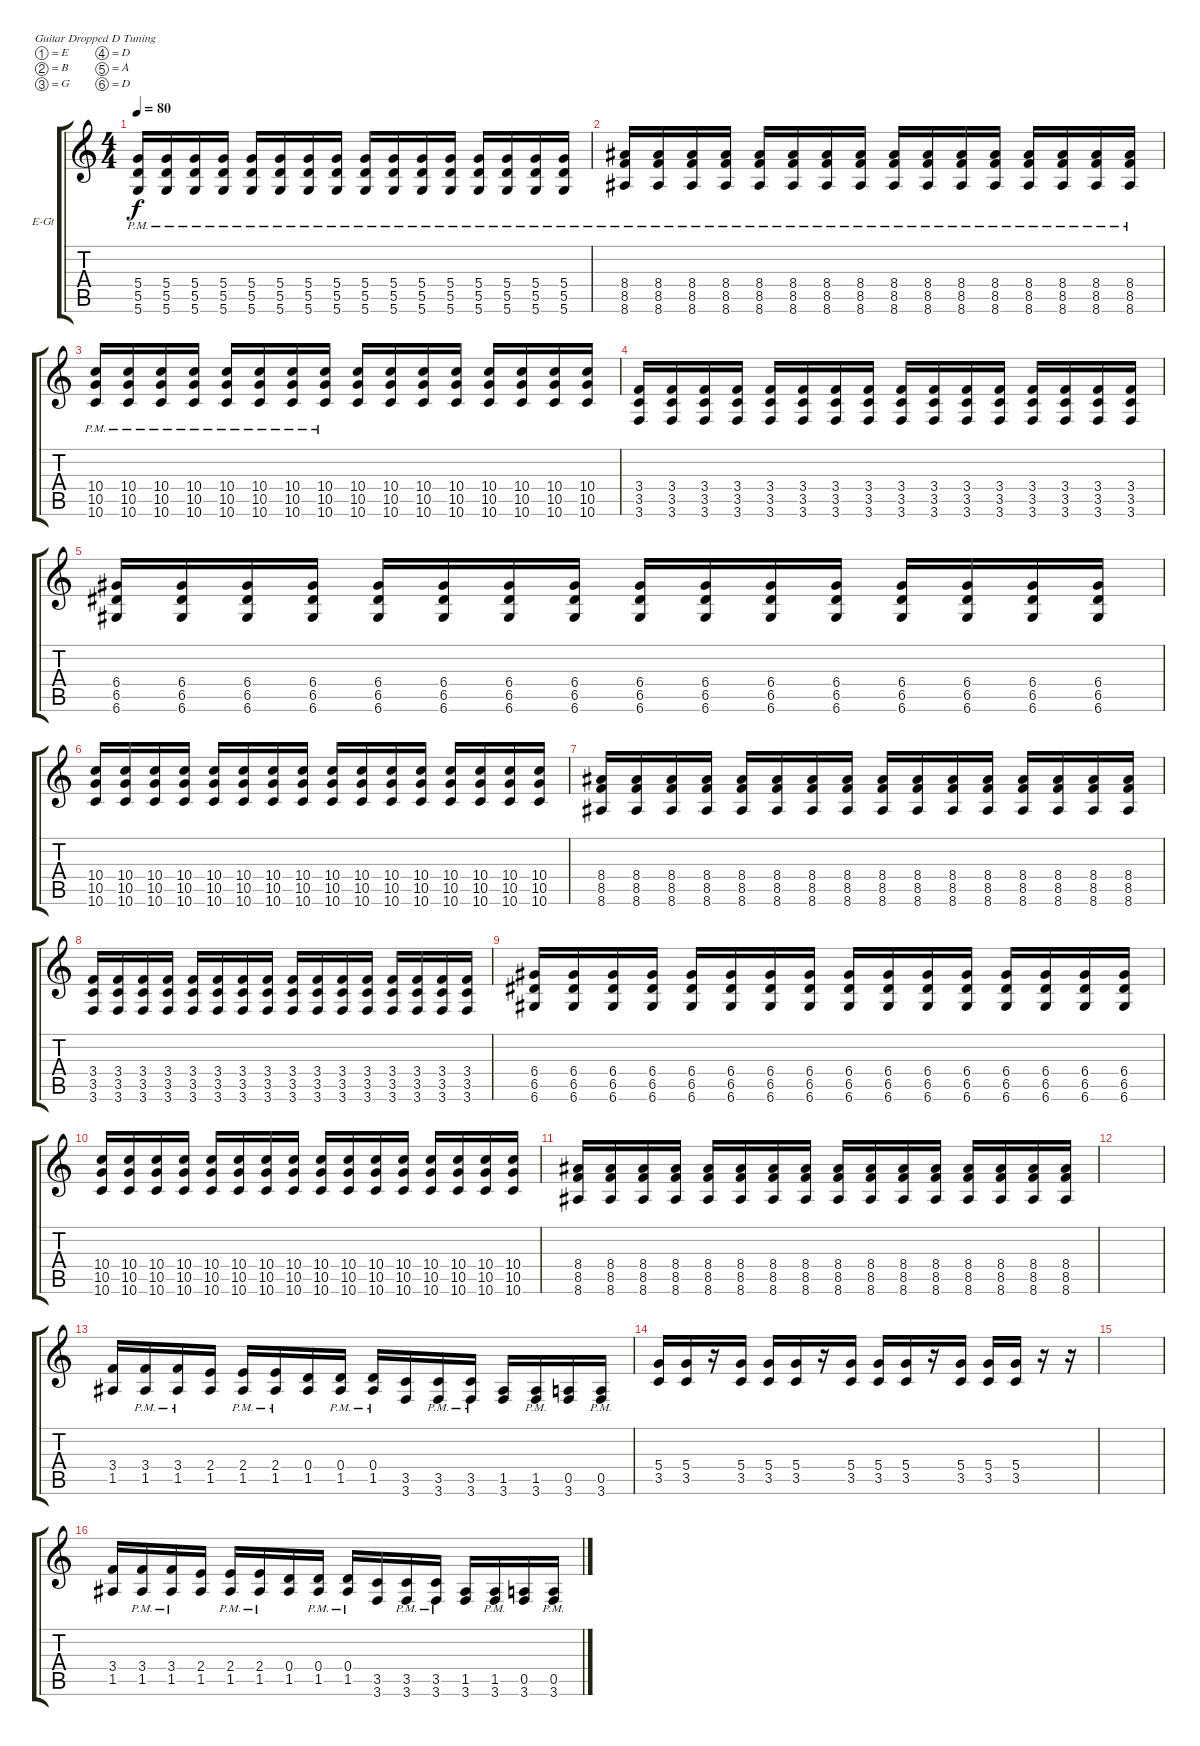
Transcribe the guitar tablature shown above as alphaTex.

\defaultSystemsLayout 4
\bracketExtendMode groupsimilarinstruments
\firstSystemTrackNameOrientation horizontal
\otherSystemsTrackNameOrientation horizontal
\track ("Electric Guitar" "E-Gt") {instrument distortionguitar}
\staff {score tabs}
\tuning (E4 B3 G3 D3 A2 D2)
\ts (4 4)
\tempo 80
\clef g2
\scale
0.333333
\ks c
(5.6{pm} 5.5{pm} 5.4{pm}).16{dy f} (5.6{pm} 5.5{pm} 5.4{pm}).16 (5.6{pm} 5.5{pm} 5.4{pm}).16 (5.6{pm} 5.5{pm} 5.4{pm}).16 (5.6{pm} 5.5{pm} 5.4{pm}).16 (5.6{pm} 5.5{pm} 5.4{pm}).16 (5.6{pm} 5.5{pm} 5.4{pm}).16 (5.6{pm} 5.5{pm} 5.4{pm}).16 (5.6{pm} 5.5{pm} 5.4{pm}).16 (5.6{pm} 5.5{pm} 5.4{pm}).16 (5.6{pm} 5.5{pm} 5.4{pm}).16 (5.6{pm} 5.5{pm} 5.4{pm}).16 (5.6{pm} 5.5{pm} 5.4{pm}).16 (5.6{pm} 5.5{pm} 5.4{pm}).16 (5.6{pm} 5.5{pm} 5.4{pm}).16 (5.6{pm} 5.5{pm} 5.4{pm}).16 |
\scale
0.333333 (8.6{pm} 8.5{pm} 8.4{pm}).16 (8.6{pm} 8.5{pm} 8.4{pm}).16 (8.6{pm} 8.5{pm} 8.4{pm}).16 (8.6{pm} 8.5{pm} 8.4{pm}).16 (8.6{pm} 8.5{pm} 8.4{pm}).16 (8.6{pm} 8.5{pm} 8.4{pm}).16 (8.6{pm} 8.5{pm} 8.4{pm}).16 (8.6{pm} 8.5{pm} 8.4{pm}).16 (8.6{pm} 8.5{pm} 8.4{pm}).16 (8.6{pm} 8.5{pm} 8.4{pm}).16 (8.6{pm} 8.5{pm} 8.4{pm}).16 (8.6{pm} 8.5{pm} 8.4{pm}).16 (8.6{pm} 8.5{pm} 8.4{pm}).16 (8.6{pm} 8.5{pm} 8.4{pm}).16 (8.6{pm} 8.5{pm} 8.4{pm}).16 (8.6{pm} 8.5{pm} 8.4{pm}).16 |
\scale
0.333333 (10.6{pm} 10.5{pm} 10.4{pm}).16 (10.6{pm} 10.5{pm} 10.4{pm}).16 (10.6{pm} 10.5{pm} 10.4{pm}).16 (10.6{pm} 10.5{pm} 10.4{pm}).16 (10.6{pm} 10.5{pm} 10.4{pm}).16 (10.6{pm} 10.5{pm} 10.4{pm}).16 (10.6{pm} 10.5{pm} 10.4{pm}).16 (10.6{pm} 10.5{pm} 10.4{pm}).16 (10.6 10.5 10.4).16 (10.6 10.5 10.4).16 (10.6 10.5 10.4).16 (10.6 10.5 10.4).16 (10.6 10.5 10.4).16 (10.6 10.5 10.4).16 (10.6 10.5 10.4).16 (10.6 10.5 10.4).16 |
\scale
0.333333 (3.6 3.5 3.4).16 (3.6 3.5 3.4).16 (3.6 3.5 3.4).16 (3.6 3.5 3.4).16 (3.6 3.5 3.4).16 (3.6 3.5 3.4).16 (3.6 3.5 3.4).16 (3.6 3.5 3.4).16 (3.6 3.5 3.4).16 (3.6 3.5 3.4).16 (3.6 3.5 3.4).16 (3.6 3.5 3.4).16 (3.6 3.5 3.4).16 (3.6 3.5 3.4).16 (3.6 3.5 3.4).16 (3.6 3.5 3.4).16 |
\scale
0.333333 (6.6 6.5 6.4).16 (6.6 6.5 6.4).16 (6.6 6.5 6.4).16 (6.6 6.5 6.4).16 (6.6 6.5 6.4).16 (6.6 6.5 6.4).16 (6.6 6.5 6.4).16 (6.6 6.5 6.4).16 (6.6 6.5 6.4).16 (6.6 6.5 6.4).16 (6.6 6.5 6.4).16 (6.6 6.5 6.4).16 (6.6 6.5 6.4).16 (6.6 6.5 6.4).16 (6.6 6.5 6.4).16 (6.6 6.5 6.4).16 |
(10.6 10.5 10.4).16 (10.6 10.5 10.4).16 (10.6 10.5 10.4).16 (10.6 10.5 10.4).16 (10.6 10.5 10.4).16 (10.6 10.5 10.4).16 (10.6 10.5 10.4).16 (10.6 10.5 10.4).16 (10.6 10.5 10.4).16 (10.6 10.5 10.4).16 (10.6 10.5 10.4).16 (10.6 10.5 10.4).16 (10.6 10.5 10.4).16 (10.6 10.5 10.4).16 (10.6 10.5 10.4).16 (10.6 10.5 10.4).16 |
(8.6 8.5 8.4).16 (8.6 8.5 8.4).16 (8.6 8.5 8.4).16 (8.6 8.5 8.4).16 (8.6 8.5 8.4).16 (8.6 8.5 8.4).16 (8.6 8.5 8.4).16 (8.6 8.5 8.4).16 (8.6 8.5 8.4).16 (8.6 8.5 8.4).16 (8.6 8.5 8.4).16 (8.6 8.5 8.4).16 (8.6 8.5 8.4).16 (8.6 8.5 8.4).16 (8.6 8.5 8.4).16 (8.6 8.5 8.4).16 |
(3.6 3.5 3.4).16 (3.6 3.5 3.4).16 (3.6 3.5 3.4).16 (3.6 3.5 3.4).16 (3.6 3.5 3.4).16 (3.6 3.5 3.4).16 (3.6 3.5 3.4).16 (3.6 3.5 3.4).16 (3.6 3.5 3.4).16 (3.6 3.5 3.4).16 (3.6 3.5 3.4).16 (3.6 3.5 3.4).16 (3.6 3.5 3.4).16 (3.6 3.5 3.4).16 (3.6 3.5 3.4).16 (3.6 3.5 3.4).16 |
(6.6 6.5 6.4).16 (6.6 6.5 6.4).16 (6.6 6.5 6.4).16 (6.6 6.5 6.4).16 (6.6 6.5 6.4).16 (6.6 6.5 6.4).16 (6.6 6.5 6.4).16 (6.6 6.5 6.4).16 (6.6 6.5 6.4).16 (6.6 6.5 6.4).16 (6.6 6.5 6.4).16 (6.6 6.5 6.4).16 (6.6 6.5 6.4).16 (6.6 6.5 6.4).16 (6.6 6.5 6.4).16 (6.6 6.5 6.4).16 |
(10.6 10.5 10.4).16 (10.6 10.5 10.4).16 (10.6 10.5 10.4).16 (10.6 10.5 10.4).16 (10.6 10.5 10.4).16 (10.6 10.5 10.4).16 (10.6 10.5 10.4).16 (10.6 10.5 10.4).16 (10.6 10.5 10.4).16 (10.6 10.5 10.4).16 (10.6 10.5 10.4).16 (10.6 10.5 10.4).16 (10.6 10.5 10.4).16 (10.6 10.5 10.4).16 (10.6 10.5 10.4).16 (10.6 10.5 10.4).16 |
(8.6 8.5 8.4).16 (8.6 8.5 8.4).16 (8.6 8.5 8.4).16 (8.6 8.5 8.4).16 (8.6 8.5 8.4).16 (8.6 8.5 8.4).16 (8.6 8.5 8.4).16 (8.6 8.5 8.4).16 (8.6 8.5 8.4).16 (8.6 8.5 8.4).16 (8.6 8.5 8.4).16 (8.6 8.5 8.4).16 (8.6 8.5 8.4).16 (8.6 8.5 8.4).16 (8.6 8.5 8.4).16 (8.6 8.5 8.4).16 |
|
(1.5 3.4).16 (1.5{pm} 3.4{pm}).16 (1.5{pm} 3.4{pm}).16 (1.5 2.4).16 (1.5{pm} 2.4{pm}).16 (1.5{pm} 2.4{pm}).16 (1.5 0.4).16 (1.5{pm} 0.4{pm}).16 (1.5{pm} 0.4{pm}).16 (3.6 3.5).16 (3.6{pm} 3.5{pm}).16 (3.5{pm} 3.6{pm}).16 (1.5 3.6).16 (3.6{pm} 1.5{pm}).16 (3.6 0.5).16 (3.6{pm} 0.5{pm}).16 |
(3.5 5.4).16 (3.5 5.4).16 r.16 (3.5 5.4).16 (3.5 5.4).16 (3.5 5.4).16 r.16 (3.5 5.4).16 (3.5 5.4).16 (3.5 5.4).16 r.16 (3.5 5.4).16 (3.5 5.4).16 (3.5 5.4).16 r.16 r.16 |
|
(1.5 3.4).16 (1.5{pm} 3.4{pm}).16 (1.5{pm} 3.4{pm}).16 (1.5 2.4).16 (1.5{pm} 2.4{pm}).16 (1.5{pm} 2.4{pm}).16 (1.5 0.4).16 (1.5{pm} 0.4{pm}).16 (1.5{pm} 0.4{pm}).16 (3.6 3.5).16 (3.6{pm} 3.5{pm}).16 (3.5{pm} 3.6{pm}).16 (1.5 3.6).16 (3.6{pm} 1.5{pm}).16 (3.6 0.5).16 (3.6{pm} 0.5{pm}).16
